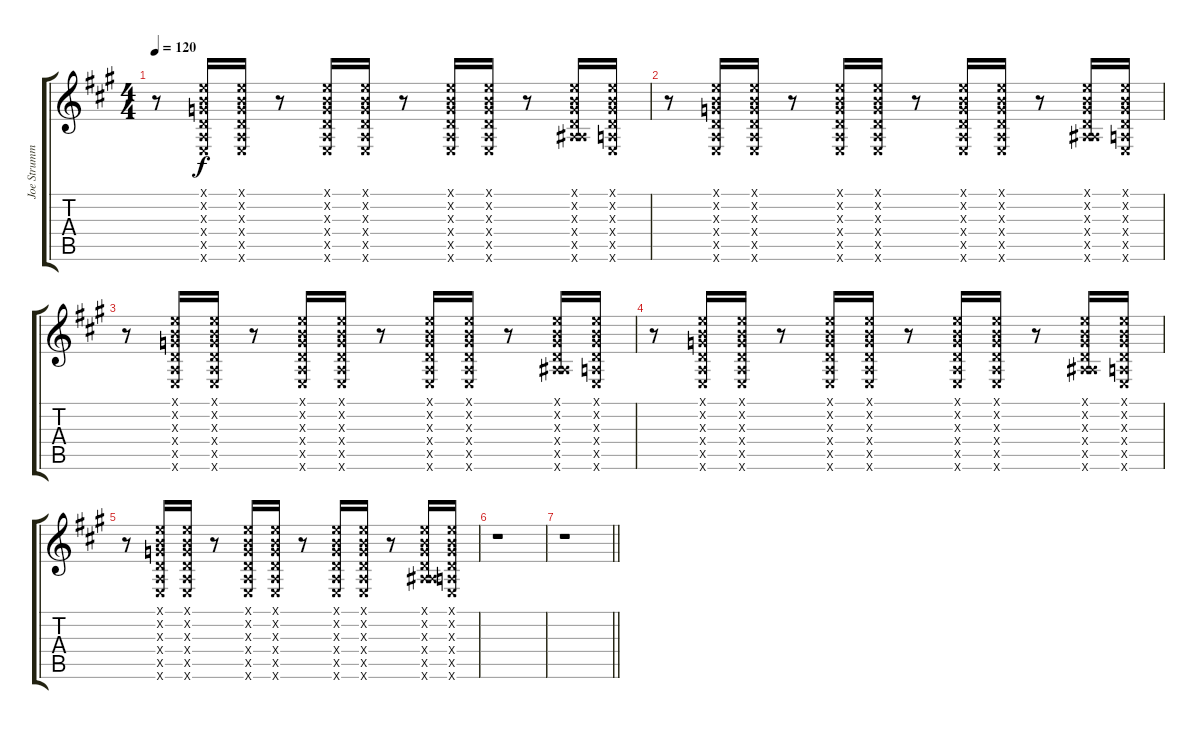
\track ("Joe Strummer (rythmic guitar)" "Joe Strumm") {instrument overdrivenguitar}
\staff {score tabs}
\tuning (E4 B3 G3 D3 A2 E2) {hide}
\ts (4 4)
\tempo 120
\clef g2
\ks a
r.8{dy f} (0.1{x} 0.2{x} 0.3{x} 0.4{x} 0.5{x} 0.6{x}).16 (0.1{x} 0.2{x} 0.3{x} 0.4{x} 0.5{x} 0.6{x}).16 r.8 (0.1{x} 0.2{x} 0.3{x} 0.4{x} 0.5{x} 0.6{x}).16 (0.1{x} 0.2{x} 0.3{x} 0.4{x} 0.5{x} 0.6{x}).16 r.8 (0.1{x} 0.2{x} 0.3{x} 0.4{x} 0.5{x} 0.6{x}).16 (0.1{x} 0.2{x} 0.3{x} 0.4{x} 0.5{x} 0.6{x}).16 r.8 (0.1{x} 0.2{x} 0.3{x} 0.4{x} 0.5{x} 6.6{x}).16 (0.1{x} 0.2{x} 0.3{x} 0.4{x} 0.5{x} 0.6{x}).16 |
r.8 (0.1{x} 0.2{x} 0.3{x} 0.4{x} 0.5{x} 0.6{x}).16 (0.1{x} 0.2{x} 0.3{x} 0.4{x} 0.5{x} 0.6{x}).16 r.8 (0.1{x} 0.2{x} 0.3{x} 0.4{x} 0.5{x} 0.6{x}).16 (0.1{x} 0.2{x} 0.3{x} 0.4{x} 0.5{x} 0.6{x}).16 r.8 (0.1{x} 0.2{x} 0.3{x} 0.4{x} 0.5{x} 0.6{x}).16 (0.1{x} 0.2{x} 0.3{x} 0.4{x} 0.5{x} 0.6{x}).16 r.8 (0.1{x} 0.2{x} 0.3{x} 0.4{x} 0.5{x} 6.6{x}).16 (0.1{x} 0.2{x} 0.3{x} 0.4{x} 0.5{x} 0.6{x}).16 |
r.8 (0.1{x} 0.2{x} 0.3{x} 0.4{x} 0.5{x} 0.6{x}).16 (0.1{x} 0.2{x} 0.3{x} 0.4{x} 0.5{x} 0.6{x}).16 r.8 (0.1{x} 0.2{x} 0.3{x} 0.4{x} 0.5{x} 0.6{x}).16 (0.1{x} 0.2{x} 0.3{x} 0.4{x} 0.5{x} 0.6{x}).16 r.8 (0.1{x} 0.2{x} 0.3{x} 0.4{x} 0.5{x} 0.6{x}).16 (0.1{x} 0.2{x} 0.3{x} 0.4{x} 0.5{x} 0.6{x}).16 r.8 (0.1{x} 0.2{x} 0.3{x} 0.4{x} 0.5{x} 6.6{x}).16 (0.1{x} 0.2{x} 0.3{x} 0.4{x} 0.5{x} 0.6{x}).16 |
r.8 (0.1{x} 0.2{x} 0.3{x} 0.4{x} 0.5{x} 0.6{x}).16 (0.1{x} 0.2{x} 0.3{x} 0.4{x} 0.5{x} 0.6{x}).16 r.8 (0.1{x} 0.2{x} 0.3{x} 0.4{x} 0.5{x} 0.6{x}).16 (0.1{x} 0.2{x} 0.3{x} 0.4{x} 0.5{x} 0.6{x}).16 r.8 (0.1{x} 0.2{x} 0.3{x} 0.4{x} 0.5{x} 0.6{x}).16 (0.1{x} 0.2{x} 0.3{x} 0.4{x} 0.5{x} 0.6{x}).16 r.8 (0.1{x} 0.2{x} 0.3{x} 0.4{x} 0.5{x} 6.6{x}).16 (0.1{x} 0.2{x} 0.3{x} 0.4{x} 0.5{x} 0.6{x}).16 |
r.8 (0.1{x} 0.2{x} 0.3{x} 0.4{x} 0.5{x} 0.6{x}).16 (0.1{x} 0.2{x} 0.3{x} 0.4{x} 0.5{x} 0.6{x}).16 r.8 (0.1{x} 0.2{x} 0.3{x} 0.4{x} 0.5{x} 0.6{x}).16 (0.1{x} 0.2{x} 0.3{x} 0.4{x} 0.5{x} 0.6{x}).16 r.8 (0.1{x} 0.2{x} 0.3{x} 0.4{x} 0.5{x} 0.6{x}).16 (0.1{x} 0.2{x} 0.3{x} 0.4{x} 0.5{x} 0.6{x}).16 r.8 (0.1{x} 0.2{x} 0.3{x} 0.4{x} 0.5{x} 6.6{x}).16 (0.1{x} 0.2{x} 0.3{x} 0.4{x} 0.5{x} 0.6{x}).16 |
r.1 |
\barLineRight lightlight
r.1
